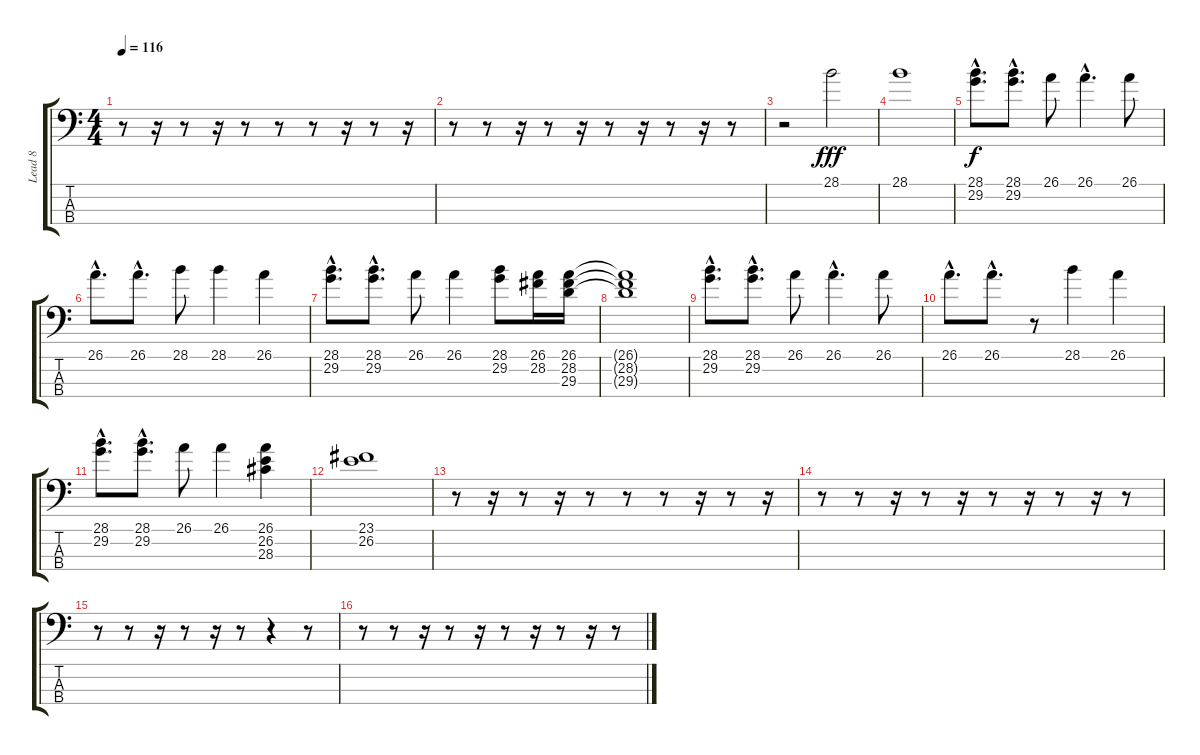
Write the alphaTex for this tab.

\track ("Lead 8" "Lead 8") {instrument lead8bassandlead}
\staff {score tabs}
\tuning (G2 D2 A1 E1) {hide}
\ts (4 4)
\tempo 116
\clef f4
\ks c
r.8{dy f} r.16 r.8 r.16 r.8 r.8 r.8 r.16 r.8 r.16 |
r.8 r.8 r.16 r.8 r.16 r.8 r.16 r.8 r.16 r.8 |
r.2 28.1.2{dy fff} |
28.1.1 |
(28.1{hac} 29.2{hac}).8{d dy f} (28.1{hac} 29.2{hac}).8{d} 26.1.8 26.1{hac}.4{d} 26.1.8 |
26.1{hac}.8{d} 26.1{hac}.8{d} 28.1.8 28.1.4 26.1.4 |
(28.1{hac} 29.2{hac}).8{d} (28.1{hac} 29.2{hac}).8{d} 26.1.8 26.1.4 (28.1 29.2).8 (26.1 28.2).16 (26.1 28.2 29.3).16 |
(26.1{t} 28.2{t} 29.3{t}).1 |
(28.1{hac} 29.2{hac}).8{d} (28.1{hac} 29.2{hac}).8{d} 26.1.8 26.1{hac}.4{d} 26.1.8 |
26.1{hac}.8{d} 26.1{hac}.8{d} r.8 28.1.4 26.1.4 |
(28.1{hac} 29.2{hac}).8{d} (28.1{hac} 29.2{hac}).8{d} 26.1.8 26.1.4 (26.1 26.2 28.3).4 |
(23.1 26.2).1 |
r.8 r.16 r.8 r.16 r.8 r.8 r.8 r.16 r.8 r.16 |
r.8 r.8 r.16 r.8 r.16 r.8 r.16 r.8 r.16 r.8 |
r.8 r.8 r.16 r.8 r.16 r.8 r.4 r.8 |
r.8 r.8 r.16 r.8 r.16 r.8 r.16 r.8 r.16 r.8
